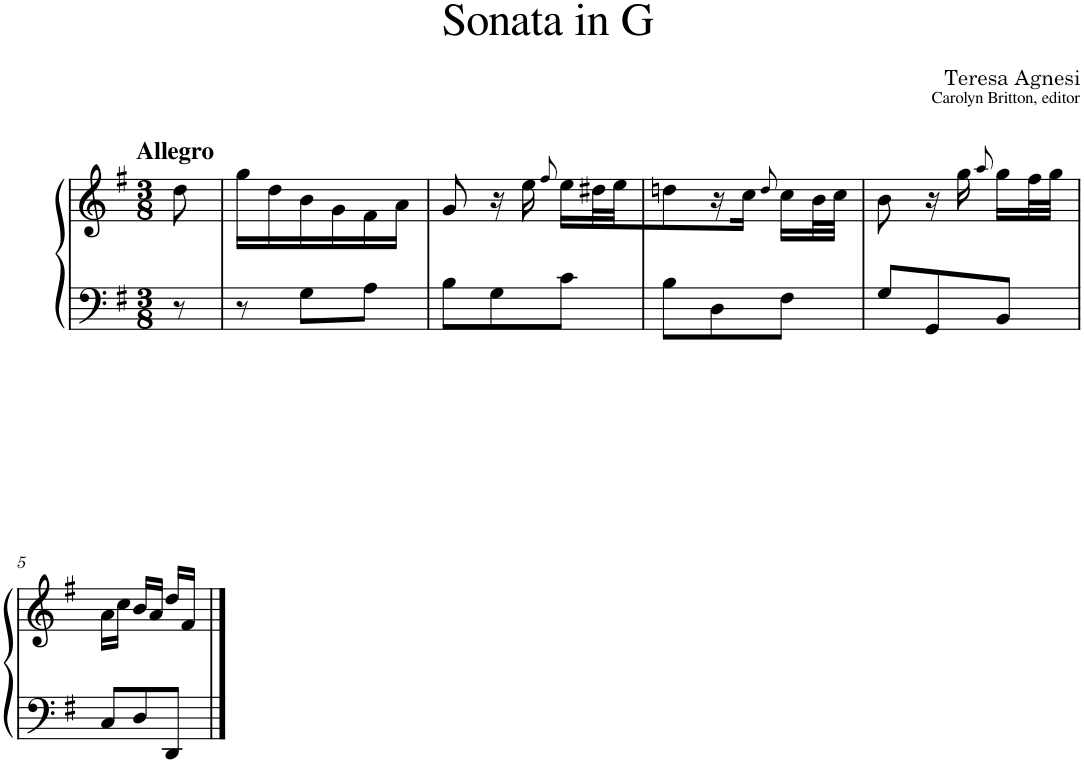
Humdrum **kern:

**kern	**kern
*part1	*part1
*staff2	*staff1
*I"Piano	*
*I'Pno.	*
*clefF4	*clefG2
*k[f#]	*k[f#]
*M3/8	*M3/8
=	=
!	!LO:TX:a:B:t=Allegro
8r	8dd\
=1	=1
8r	16gg\LL
.	16dd\
8G\L	16b\
.	16g\
8A\J	16f#\
.	16a\JJ
=2	=2
8B\L	8g/
8G\	16r
.	16ee\
.	8qff#/
8c\J	16ee\LL
.	32dd#X\L
.	32ee\JJ
=3	=3
8B\L	8ddn\
8D\	16r
.	16cc\JL
.	8qdd/
8F#\J	16cc\LL
.	32b\L
.	32cc\JJJ
=4	=4
8G/L	8b\
8GG/	16r
.	16gg\
.	8qaa/
8BB/J	16gg\LL
.	32ff#\L
.	32gg\JJJ
!!LO:LB:g=z
=5	=5
8C/L	16a\LL
.	16cc\JJ
8D/	16b/LL
.	16a/JJ
8DD/J	16dd/LL
.	16f#/JJ
==	==
*-	*-
